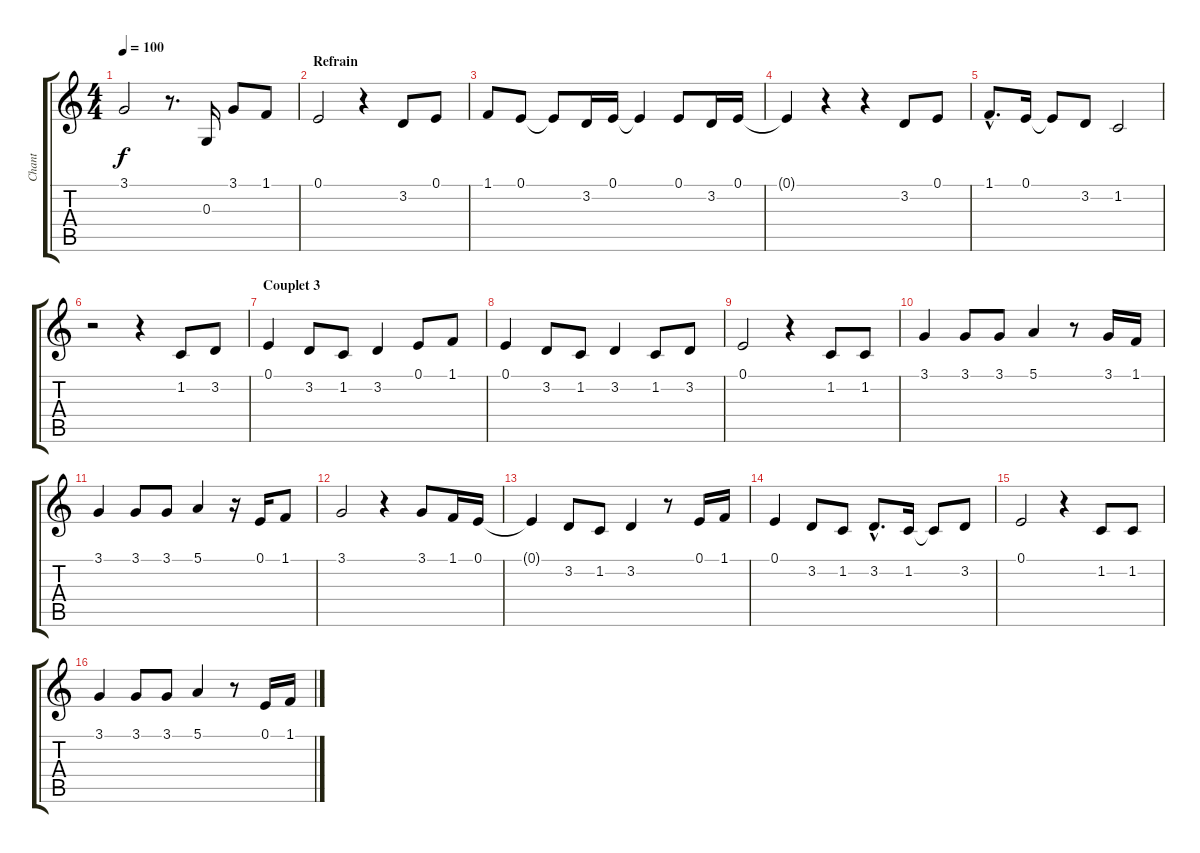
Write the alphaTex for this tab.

\track ("Chant" "Chant") {instrument oboe}
\staff {score tabs}
\tuning (E4 B3 G3 D3 A2 E2) {hide}
\ts (4 4)
\tempo 100
\clef g2
\ks c
3.1.2{dy f} r.8{d} 0.3.16 3.1.8 1.1.8 |
\section ("" "Refrain")
0.1.2 r.4 3.2.8 0.1.8 |
1.1.8 0.1.8 0.1{t}.8 3.2.16 0.1.16 0.1{t}.4 0.1.8 3.2.16 0.1.16 |
0.1{t}.4 r.4 r.4 3.2.8 0.1.8 |
1.1{hac}.8{d} 0.1.16 0.1{t}.8 3.2.8 1.2.2 |
r.2 r.4 1.2.8 3.2.8 |
\section ("" "Couplet 3")
0.1.4 3.2.8 1.2.8 3.2.4 0.1.8 1.1.8 |
0.1.4 3.2.8 1.2.8 3.2.4 1.2.8 3.2.8 |
0.1.2 r.4 1.2.8 1.2.8 |
3.1.4 3.1.8 3.1.8 5.1.4 r.8 3.1.16 1.1.16 |
3.1.4 3.1.8 3.1.8 5.1.4 r.16 0.1.16 1.1.8 |
3.1.2 r.4 3.1.8 1.1.16 0.1.16 |
0.1{t}.4 3.2.8 1.2.8 3.2.4 r.8 0.1.16 1.1.16 |
0.1.4 3.2.8 1.2.8 3.2{hac}.8{d} 1.2.16 1.2{t}.8 3.2.8 |
0.1.2 r.4 1.2.8 1.2.8 |
3.1.4 3.1.8 3.1.8 5.1.4 r.8 0.1.16 1.1.16
